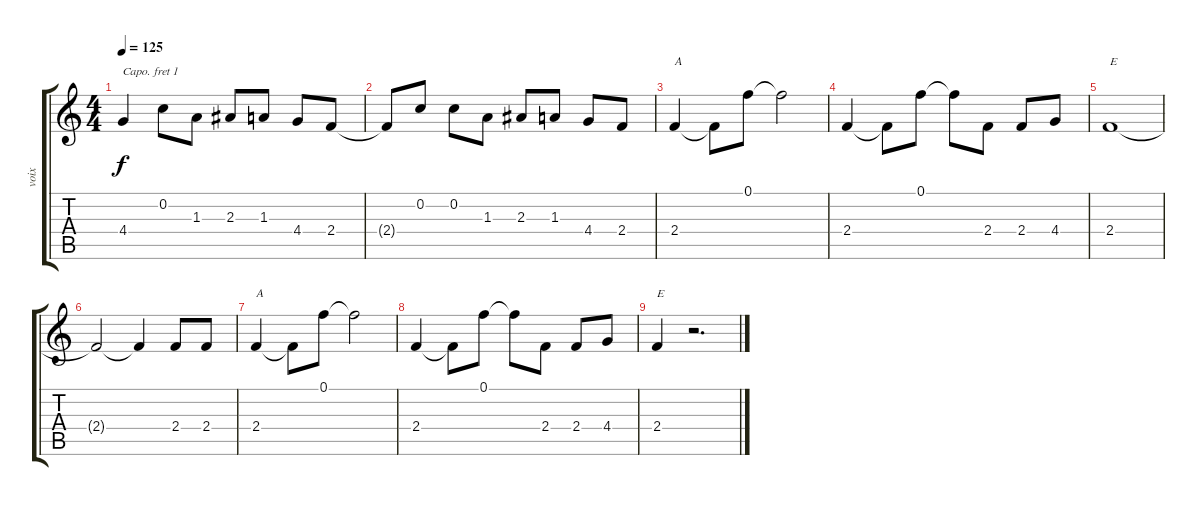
\track ("voix" "voix") {instrument electricguitarjazz}
\staff {score tabs}
\capo 1
\tuning (E4 B3 G3 D3 A2 E2) {hide}
\ts (4 4)
\tempo 125
\clef g2
\ks c
4.4{t}.4{dy f} 0.2.8 1.3.8 2.3.8 1.3.8 4.4.8 2.4.8 |
2.4{t}.8 0.2.8 0.2.8 1.3.8 2.3.8 1.3.8 4.4.8 2.4.8 |
2.4.4{txt "A"} 2.4{t}.8 0.1.8 0.1{t}.2 |
2.4.4 2.4{t}.8 0.1.8 0.1{t}.8 2.4.8 2.4.8 4.4.8 |
2.4.1{txt "E"} |
2.4{t}.2 2.4{t}.4 2.4.8 2.4.8 |
2.4.4{txt "A"} 2.4{t}.8 0.1.8 0.1{t}.2 |
2.4.4 2.4{t}.8 0.1.8 0.1{t}.8 2.4.8 2.4.8 4.4.8 |
2.4.4{txt "E"} r.2{d}
